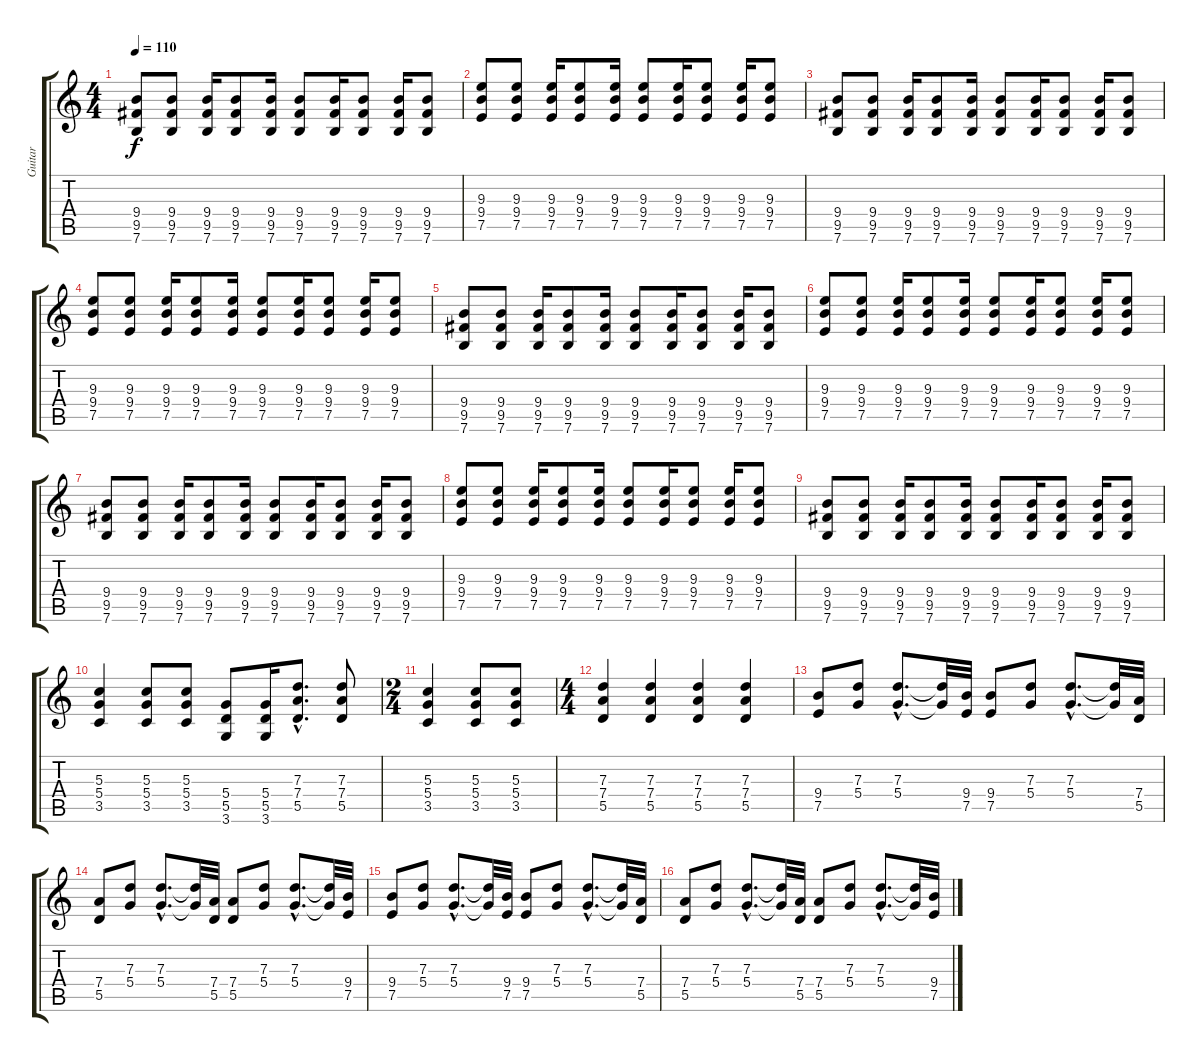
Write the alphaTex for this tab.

\track ("Guitar" "Guitar") {instrument distortionguitar}
\staff {score tabs}
\tuning (E4 B3 G3 D3 A2 E2) {hide}
\ts (4 4)
\tempo 110
\clef g2
\ks c
(9.4 9.5 7.6).8{dy f} (9.4 9.5 7.6).8 (9.4 9.5 7.6).16 (9.4 9.5 7.6).8 (9.4 9.5 7.6).16 (9.4 9.5 7.6).8 (9.4 9.5 7.6).16 (9.4 9.5 7.6).8 (9.4 9.5 7.6).16 (9.4 9.5 7.6).8 |
(9.3 9.4 7.5).8 (9.3 9.4 7.5).8 (9.3 9.4 7.5).16 (9.3 9.4 7.5).8 (9.3 9.4 7.5).16 (9.3 9.4 7.5).8 (9.3 9.4 7.5).16 (9.3 9.4 7.5).8 (9.3 9.4 7.5).16 (9.3 9.4 7.5).8 |
(9.4 9.5 7.6).8 (9.4 9.5 7.6).8 (9.4 9.5 7.6).16 (9.4 9.5 7.6).8 (9.4 9.5 7.6).16 (9.4 9.5 7.6).8 (9.4 9.5 7.6).16 (9.4 9.5 7.6).8 (9.4 9.5 7.6).16 (9.4 9.5 7.6).8 |
(9.3 9.4 7.5).8 (9.3 9.4 7.5).8 (9.3 9.4 7.5).16 (9.3 9.4 7.5).8 (9.3 9.4 7.5).16 (9.3 9.4 7.5).8 (9.3 9.4 7.5).16 (9.3 9.4 7.5).8 (9.3 9.4 7.5).16 (9.3 9.4 7.5).8 |
(9.4 9.5 7.6).8 (9.4 9.5 7.6).8 (9.4 9.5 7.6).16 (9.4 9.5 7.6).8 (9.4 9.5 7.6).16 (9.4 9.5 7.6).8 (9.4 9.5 7.6).16 (9.4 9.5 7.6).8 (9.4 9.5 7.6).16 (9.4 9.5 7.6).8 |
(9.3 9.4 7.5).8 (9.3 9.4 7.5).8 (9.3 9.4 7.5).16 (9.3 9.4 7.5).8 (9.3 9.4 7.5).16 (9.3 9.4 7.5).8 (9.3 9.4 7.5).16 (9.3 9.4 7.5).8 (9.3 9.4 7.5).16 (9.3 9.4 7.5).8 |
(9.4 9.5 7.6).8 (9.4 9.5 7.6).8 (9.4 9.5 7.6).16 (9.4 9.5 7.6).8 (9.4 9.5 7.6).16 (9.4 9.5 7.6).8 (9.4 9.5 7.6).16 (9.4 9.5 7.6).8 (9.4 9.5 7.6).16 (9.4 9.5 7.6).8 |
(9.3 9.4 7.5).8 (9.3 9.4 7.5).8 (9.3 9.4 7.5).16 (9.3 9.4 7.5).8 (9.3 9.4 7.5).16 (9.3 9.4 7.5).8 (9.3 9.4 7.5).16 (9.3 9.4 7.5).8 (9.3 9.4 7.5).16 (9.3 9.4 7.5).8 |
(9.4 9.5 7.6).8 (9.4 9.5 7.6).8 (9.4 9.5 7.6).16 (9.4 9.5 7.6).8 (9.4 9.5 7.6).16 (9.4 9.5 7.6).8 (9.4 9.5 7.6).16 (9.4 9.5 7.6).8 (9.4 9.5 7.6).16 (9.4 9.5 7.6).8 |
(5.3 5.4 3.5).4 (5.3 5.4 3.5).8 (5.3 5.4 3.5).8 (5.4 5.5 3.6).8 (5.4 5.5 3.6).16 (7.3{hac} 7.4{hac} 5.5{hac}).8{d} (7.3 7.4 5.5).8 |
\ts (2 4)
(5.3 5.4 3.5).4 (5.3 5.4 3.5).8 (5.3 5.4 3.5).8 |
\ts (4 4)
(7.3 7.4 5.5).4 (7.3 7.4 5.5).4 (7.3 7.4 5.5).4 (7.3 7.4 5.5).4 |
(9.4 7.5).8 (7.3 5.4).8 (7.3{hac} 5.4{hac}).8{d} (7.3{t} 5.4{t}).32 (9.4 7.5).32 (9.4 7.5).8 (7.3 5.4).8 (7.3{hac} 5.4{hac}).8{d} (7.3{t} 5.4{t}).32 (7.4 5.5).32 |
(7.4 5.5).8 (7.3 5.4).8 (7.3{hac} 5.4{hac}).8{d} (7.3{t} 5.4{t}).32 (7.4 5.5).32 (7.4 5.5).8 (7.3 5.4).8 (7.3{hac} 5.4{hac}).8{d} (7.3{t} 5.4{t}).32 (9.4 7.5).32 |
(9.4 7.5).8 (7.3 5.4).8 (7.3{hac} 5.4{hac}).8{d} (7.3{t} 5.4{t}).32 (9.4 7.5).32 (9.4 7.5).8 (7.3 5.4).8 (7.3{hac} 5.4{hac}).8{d} (7.3{t} 5.4{t}).32 (7.4 5.5).32 |
(7.4 5.5).8 (7.3 5.4).8 (7.3{hac} 5.4{hac}).8{d} (7.3{t} 5.4{t}).32 (7.4 5.5).32 (7.4 5.5).8 (7.3 5.4).8 (7.3{hac} 5.4{hac}).8{d} (7.3{t} 5.4{t}).32 (9.4 7.5).32
